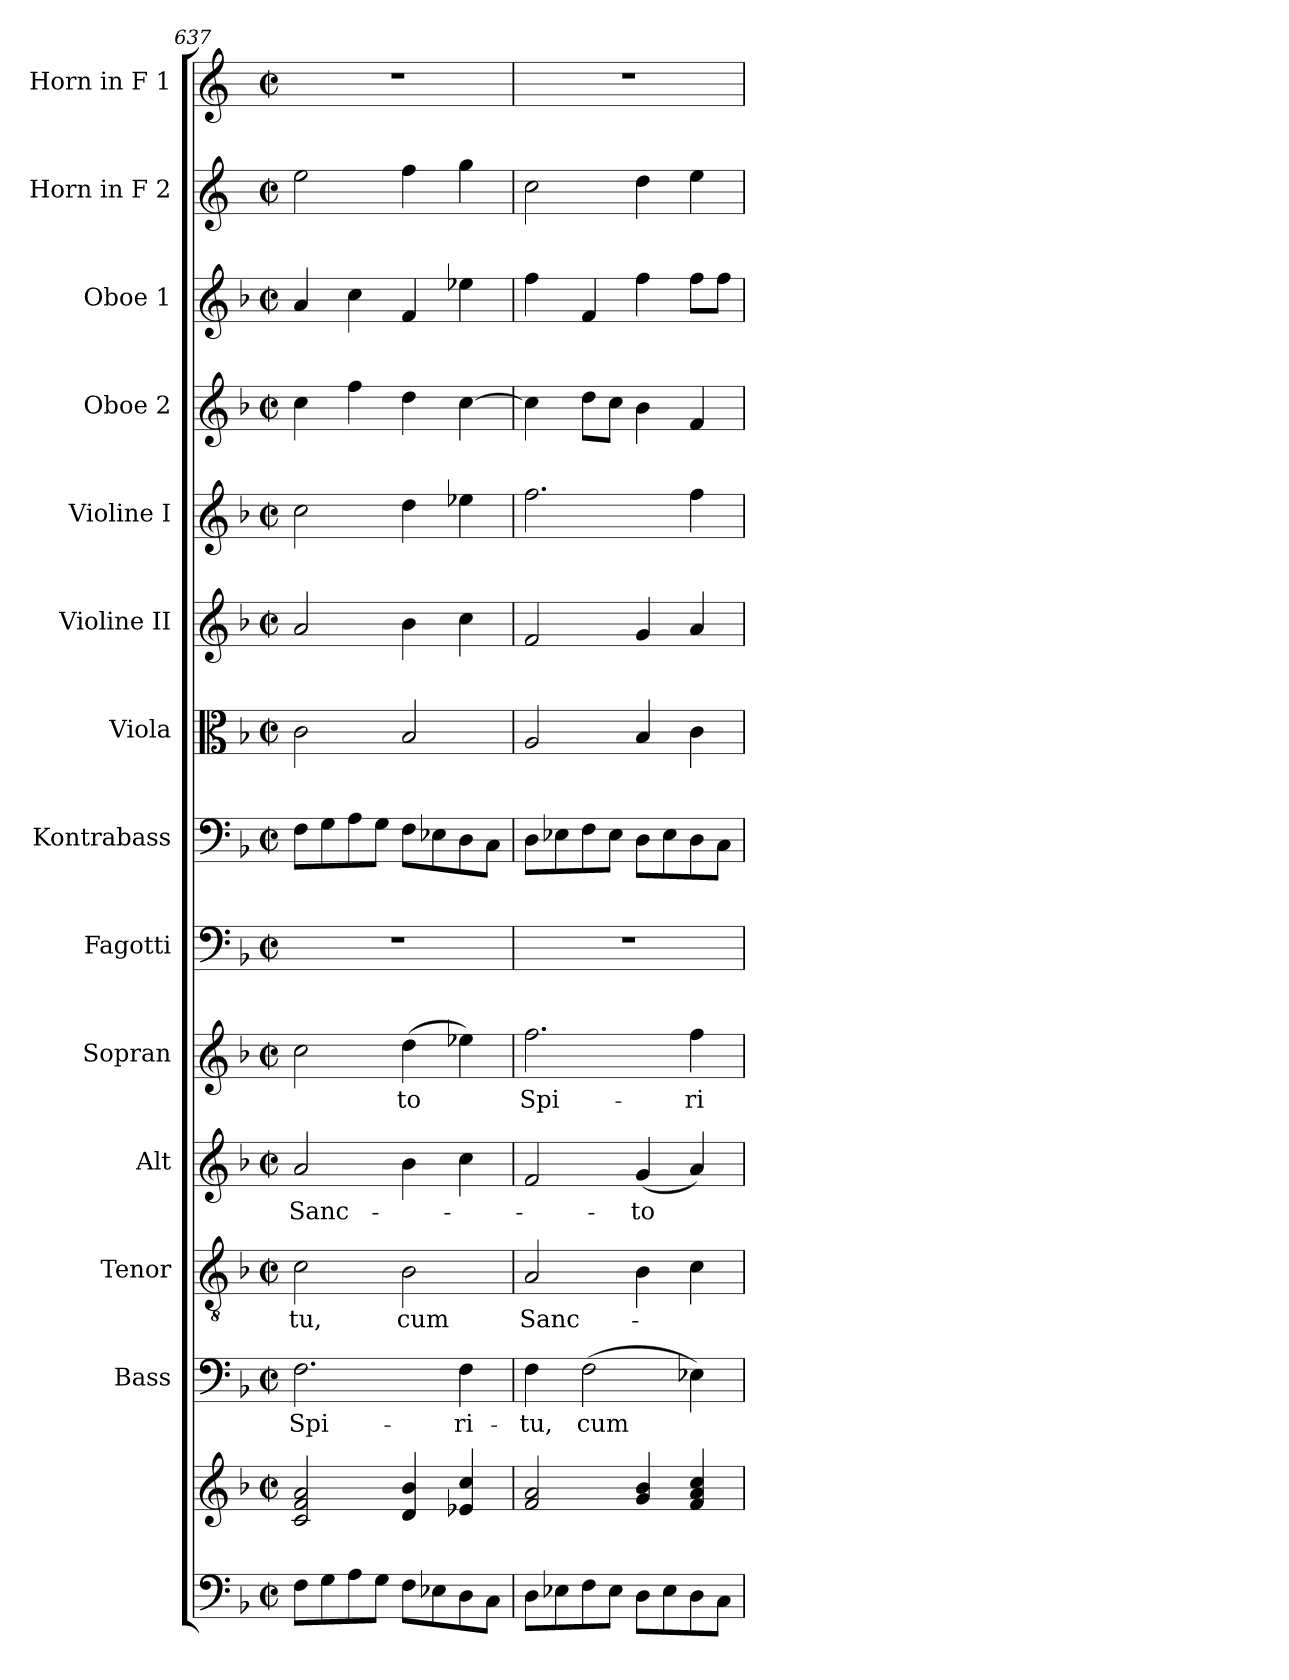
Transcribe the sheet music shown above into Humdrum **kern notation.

**kern	**kern	**kern	**text	**kern	**text	**kern	**text	**kern	**text	**kern	**kern	**kern	**kern	**kern	**kern	**kern	**kern	**kern
*part14	*part14	*part13	*part13	*part12	*part12	*part11	*part11	*part10	*part10	*part9	*part8	*part7	*part6	*part5	*part4	*part3	*part2	*part1
*staff15	*staff14	*staff13	*staff13	*staff12	*staff12	*staff11	*staff11	*staff10	*staff10	*staff9	*staff8	*staff7	*staff6	*staff5	*staff4	*staff3	*staff2	*staff1
*	*	*I"Bass	*	*I"Tenor	*	*I"Alt	*	*I"Sopran	*	*I"Fagotti	*I"Kontrabass	*I"Viola	*I"Violine II	*I"Violine I	*I"Oboe 2	*I"Oboe 1	*I"Horn in F 2	*I"Horn in F 1
*	*	*I'B.	*	*I'T.	*	*I'A.	*	*I'S.	*	*I'Fg.	*I'Kb.	*I'Vla.	*I'Vl. II	*I'Vl. I	*I'Ob. 2	*I'Ob. 1	*	*
*clefF4	*clefG2	*clefF4	*	*clefGv2	*	*clefG2	*	*clefG2	*	*clefF4	*clefF4	*clefC3	*clefG2	*clefG2	*clefG2	*clefG2	*clefG2	*clefG2
*	*	*	*	*	*	*	*	*	*	*	*ITrd7c12	*	*	*	*	*	*ITrd4c7	*ITrd4c7
*k[b-]	*k[b-]	*k[b-]	*	*k[b-]	*	*k[b-]	*	*k[b-]	*	*k[b-]	*k[b-]	*k[b-]	*k[b-]	*k[b-]	*k[b-]	*k[b-]	*k[b-]	*k[b-]
*F:	*F:	*F:	*	*F:	*	*F:	*	*F:	*	*F:	*F:	*F:	*F:	*F:	*F:	*F:	*F:	*F:
*M2/2	*M2/2	*M2/2	*	*M2/2	*	*M2/2	*	*M2/2	*	*M2/2	*M2/2	*M2/2	*M2/2	*M2/2	*M2/2	*M2/2	*M2/2	*M2/2
*met(c|)	*met(c|)	*met(c|)	*	*met(c|)	*	*met(c|)	*	*met(c|)	*	*met(c|)	*met(c|)	*met(c|)	*met(c|)	*met(c|)	*met(c|)	*met(c|)	*met(c|)	*met(c|)
=637	=637	=637	=637	=637	=637	=637	=637	=637	=637	=637	=637	=637	=637	=637	=637	=637	=637	=637
!	!	!	!LO:LY:b	!	!LO:LY:b	!	!LO:LY:b	!	!	!	!	!	!	!	!	!	!	!
8F\L	2c/ 2f/ 2a/	2.F\	Spi-	2c\	-tu,	2a/	Sanc-	2cc\	.	1r	8FF\L	2c\	2a/	2cc\	4cc\	4a/	2a\	1r
8G\	.	.	.	.	.	.	.	.	.	.	8GG\	.	.	.	.	.	.	.
8A\	.	.	.	.	.	.	.	.	.	.	8AA\	.	.	.	4ff\	4cc\	.	.
8G\J	.	.	.	.	.	.	.	.	.	.	8GG\J	.	.	.	.	.	.	.
!	!	!	!	!	!LO:LY:b	!	!	!	!LO:LY:b	!	!	!	!	!	!	!	!	!
8F\L	4d/ 4b-/	.	.	2B-\	cum	4b-\	.	(>4dd\	-to	.	8FF\L	2B-/	4b-\	4dd\	4dd\	4f/	4b-\	.
8E-X\	.	.	.	.	.	.	.	.	.	.	8EE-X\	.	.	.	.	.	.	.
!	!	!	!LO:LY:b	!	!	!	!	!	!	!	!	!	!	!	!	!	!	!
8D\	4e-X/ 4cc/	4F\	-ri-	.	.	4cc\	.	4ee-X\)	.	.	8DD\	.	4cc\	4ee-X\	[4cc\	4ee-X\	4cc\	.
8C\J	.	.	.	.	.	.	.	.	.	.	8CC\J	.	.	.	.	.	.	.
!!LO:PB:g=z
=638	=638	=638	=638	=638	=638	=638	=638	=638	=638	=638	=638	=638	=638	=638	=638	=638	=638	=638
!	!	!	!LO:LY:b	!	!LO:LY:b	!	!	!	!LO:LY:b	!	!	!	!	!	!	!	!	!
8D\L	2f/ 2a/	4F\	-tu,	2A/	Sanc-	2f/	.	2.ff\	Spi-	1r	8DD\L	2A/	2f/	2.ff\	4cc\]	4ff\	2f\	1r
8E-X\	.	.	.	.	.	.	.	.	.	.	8EE-X\	.	.	.	.	.	.	.
!	!	!	!LO:LY:b	!	!	!	!	!	!	!	!	!	!	!	!	!	!	!
8F\	.	(>2F\	cum	.	.	.	.	.	.	.	8FF\	.	.	.	8dd\L	4f/	.	.
8E-\J	.	.	.	.	.	.	.	.	.	.	8EE-\J	.	.	.	8cc\J	.	.	.
!	!	!	!	!	!	!	!LO:LY:b	!	!	!	!	!	!	!	!	!	!	!
8D\L	4g/ 4b-/	.	.	4B-\	.	(<4g/	-to	.	.	.	8DD\L	4B-/	4g/	.	4b-\	4ff\	4g\	.
8E-\	.	.	.	.	.	.	.	.	.	.	8EE-\	.	.	.	.	.	.	.
!	!	!	!	!	!	!	!	!	!LO:LY:b	!	!	!	!	!	!	!	!	!
8D\	4f/ 4a/ 4cc/	4E-X\)	.	4c\	.	4a/)	.	4ff\	-ri-	.	8DD\	4c\	4a/	4ff\	4f/	8ff\L	4a\	.
8C\J	.	.	.	.	.	.	.	.	.	.	8CC\J	.	.	.	.	8ff\J	.	.
=	=	=	=	=	=	=	=	=	=	=	=	=	=	=	=	=	=	=
*-	*-	*-	*-	*-	*-	*-	*-	*-	*-	*-	*-	*-	*-	*-	*-	*-	*-	*-
